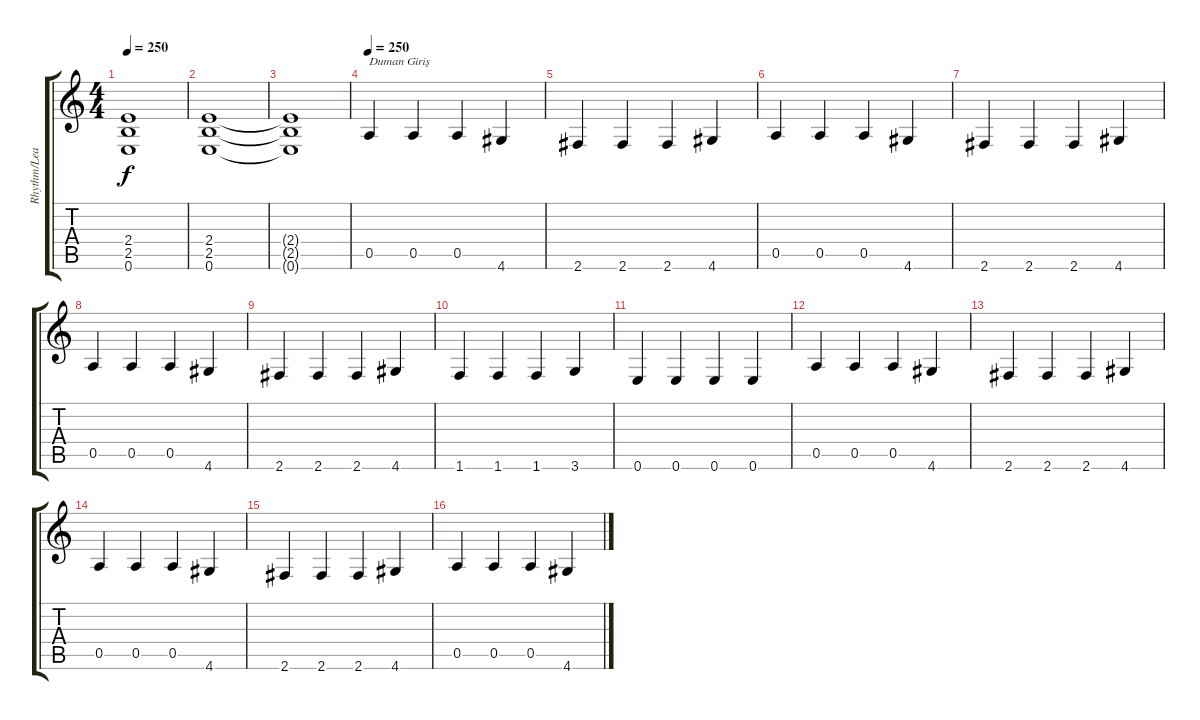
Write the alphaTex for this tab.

\track ("Rhythm/Lead" "Rhythm/Lea") {instrument distortionguitar}
\staff {score tabs}
\tuning (E4 B3 G3 D3 A2 E2) {hide}
\ts (4 4)
\tempo 250
\clef g2
\ks c
(2.4{t} 2.5{t} 0.6{t}).1{dy f} |
(2.4 2.5 0.6).1 |
(2.4{t} 2.5{t} 0.6{t}).1 |
\tempo 250
0.5.4{txt "Duman Giriş" instrument distortionguitar} 0.5.4 0.5.4 4.6.4 |
2.6.4 2.6.4 2.6.4 4.6.4 |
0.5.4 0.5.4 0.5.4 4.6.4 |
2.6.4 2.6.4 2.6.4 4.6.4 |
0.5.4 0.5.4 0.5.4 4.6.4 |
2.6.4 2.6.4 2.6.4 4.6.4 |
1.6.4 1.6.4 1.6.4 3.6.4 |
0.6.4 0.6.4 0.6.4 0.6.4 |
0.5.4 0.5.4 0.5.4 4.6.4 |
2.6.4 2.6.4 2.6.4 4.6.4 |
0.5.4 0.5.4 0.5.4 4.6.4 |
2.6.4 2.6.4 2.6.4 4.6.4 |
0.5.4 0.5.4 0.5.4 4.6.4
